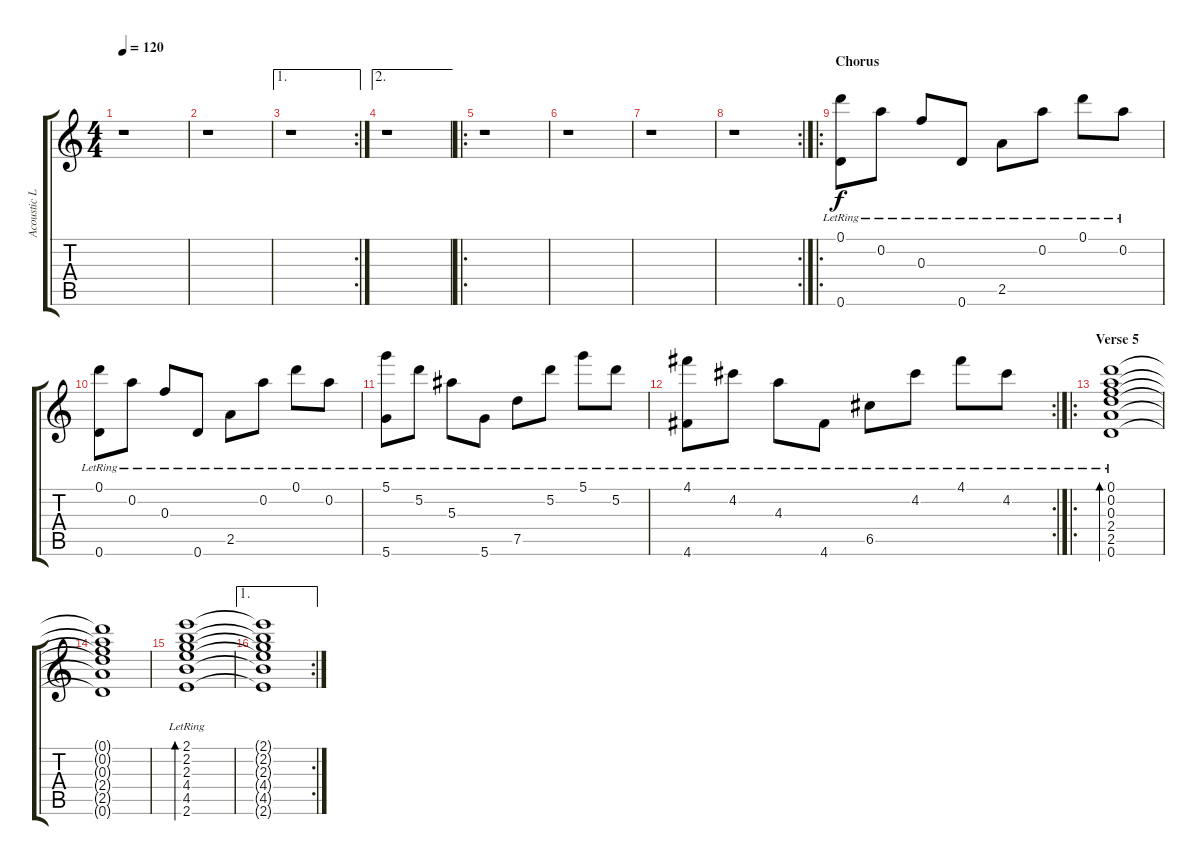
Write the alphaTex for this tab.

\track ("Acoustic Lead" "Acoustic L") {instrument acousticguitarsteel}
\staff {score tabs}
\tuning (D5 A4 F4 C4 G3 D3) {hide}
\ts (4 4)
\tempo 120
\clef g2
\ks c
r.1{dy f} |
r.1 |
\ae 1
\rc 2
r.1 |
\ae 2
r.1 |
\ro
r.1 |
r.1 |
r.1 |
\rc 2
r.1 |
\ro
\section ("" "Chorus")
(0.1{lr} 0.6{lr}).8 0.2{lr}.8 0.3{lr}.8 0.6{lr}.8 2.5{lr}.8 0.2{lr}.8 0.1{lr}.8 0.2{lr}.8 |
(0.1{lr} 0.6{lr}).8 0.2{lr}.8 0.3{lr}.8 0.6{lr}.8 2.5{lr}.8 0.2{lr}.8 0.1{lr}.8 0.2{lr}.8 |
(5.1{lr} 5.6{lr}).8 5.2{lr}.8 5.3{lr}.8 5.6{lr}.8 7.5{lr}.8 5.2{lr}.8 5.1{lr}.8 5.2{lr}.8 |
\rc 2
(4.1{lr} 4.6{lr}).8 4.2{lr}.8 4.3{lr}.8 4.6{lr}.8 6.5{lr}.8 4.2{lr}.8 4.1{lr}.8 4.2{lr}.8 |
\ro
\section ("" "Verse 5")
(0.1{lr} 0.2{lr} 0.3{lr} 2.4{lr} 2.5{lr} 0.6{lr}).1{bd 480} |
(0.1{t} 0.2{t} 0.3{t} 2.4{t} 2.5{t} 0.6{t}).1 |
(2.1{lr} 2.2{lr} 2.3{lr} 4.4{lr} 4.5{lr} 2.6{lr}).1{bd 480} |
\ae 1
\rc 2
(2.1{t} 2.2{t} 2.3{t} 4.4{t} 4.5{t} 2.6{t}).1
